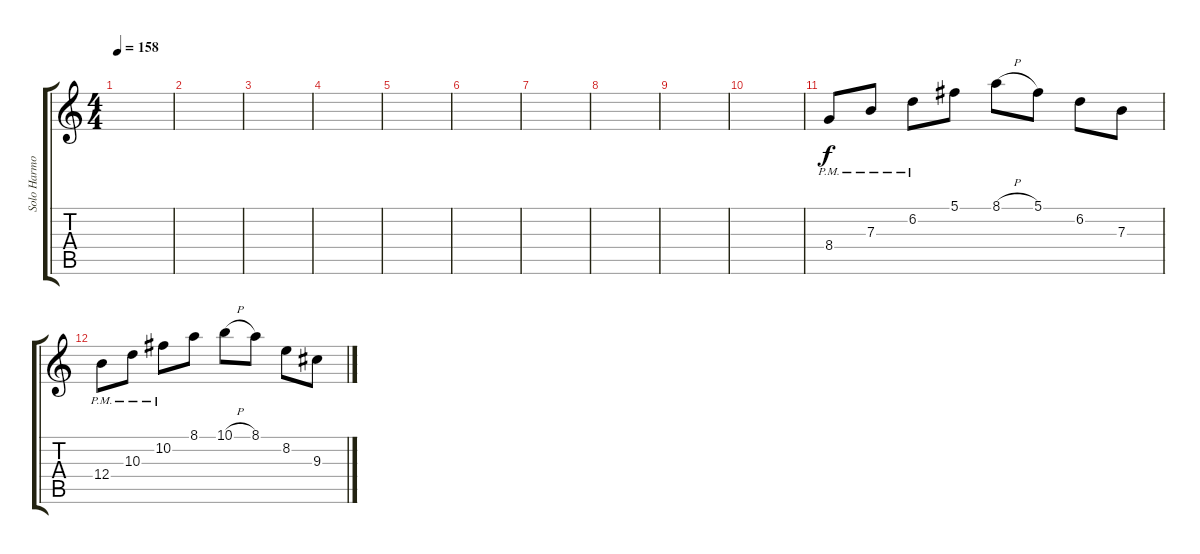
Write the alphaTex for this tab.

\track ("Solo Harmony" "Solo Harmo") {instrument distortionguitar}
\staff {score tabs}
\tuning (Db4 Ab3 E3 B2 Gb2 B1) {hide}
\ts (4 4)
\tempo 158
\clef g2
\ks c
|
|
|
|
|
|
|
|
|
|
8.4{pm}.8 7.3{pm}.8 6.2{pm}.8 5.1.8 8.1{h}.8 5.1.8 6.2.8 7.3.8 |
12.4{pm}.8 10.3{pm}.8 10.2{pm}.8 8.1.8 10.1{h}.8 8.1.8 8.2.8 9.3.8
